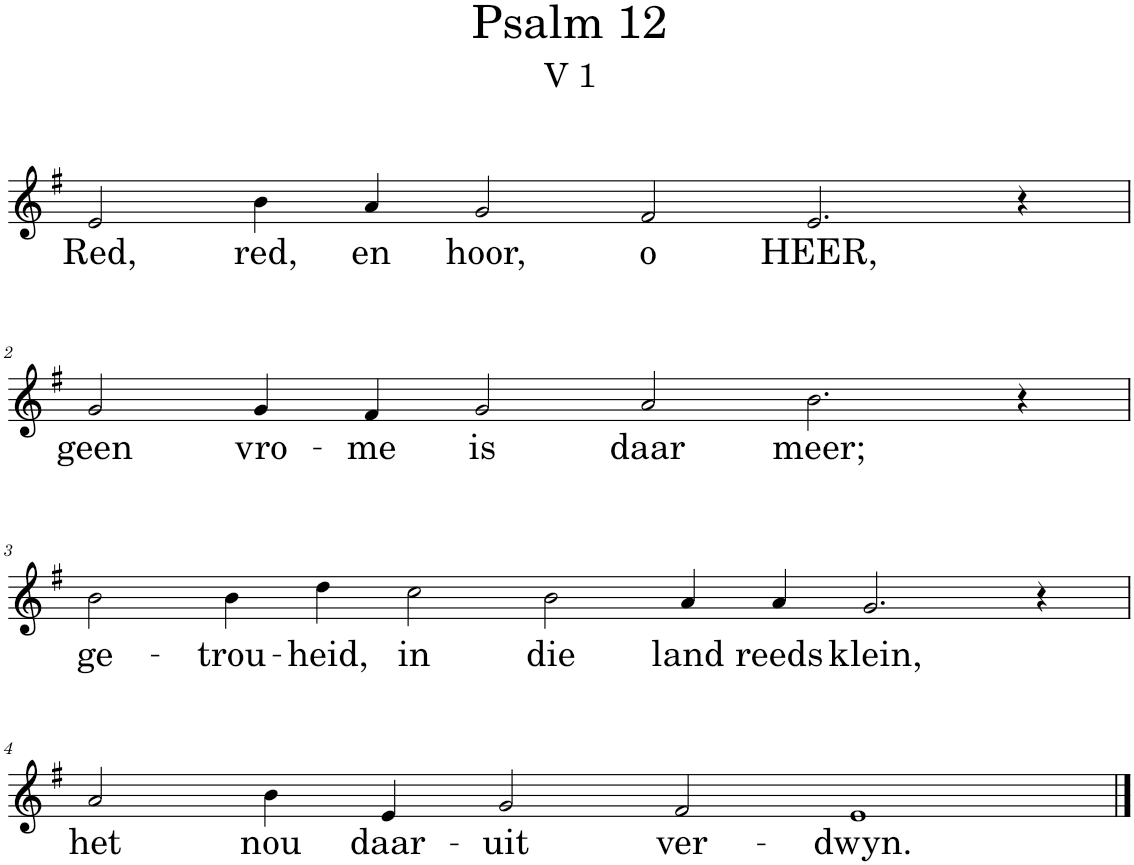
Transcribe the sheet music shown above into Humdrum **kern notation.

**kern	**text
*part1	*part1
*staff1	*staff1
*I"Pipe Organ	*
*I'Org.	*
*clefG2	*
*k[f#]	*
*M12/4	*
=1	=1
!	!LO:LY:b
2e/	Red,
!	!LO:LY:b
4b\	red,
!	!LO:LY:b
4a/	en
!	!LO:LY:b
2g/	hoor,
!	!LO:LY:b
2f#/	o
!	!LO:LY:b
2.e/	HEER,
4r	.
!!LO:LB:g=z
=2	=2
*M12/4	*
!	!LO:LY:b
2g/	geen
!	!LO:LY:b
4g/	vro-
!	!LO:LY:b
4f#/	-me
!	!LO:LY:b
2g/	is
!	!LO:LY:b
2a/	daar
!	!LO:LY:b
2.b\	meer;
4r	.
!!LO:LB:g=z
=3	=3
*M14/4	*
!	!LO:LY:b
2b\	ge-
!	!LO:LY:b
4b\	-trou-
!	!LO:LY:b
4dd\	-heid,
!	!LO:LY:b
2cc\	in
!	!LO:LY:b
2b\	die
!	!LO:LY:b
4a/	land
!	!LO:LY:b
4a/	reeds
!	!LO:LY:b
2.g/	klein,
4r	.
!!LO:LB:g=z
=4	=4
*M12/4	*
!	!LO:LY:b
2a/	het
!	!LO:LY:b
4b\	nou
!	!LO:LY:b
4e/	daar-
!	!LO:LY:b
2g/	-uit
!	!LO:LY:b
2f#/	ver-
!	!LO:LY:b
1e	-dwyn.
==	==
*-	*-
